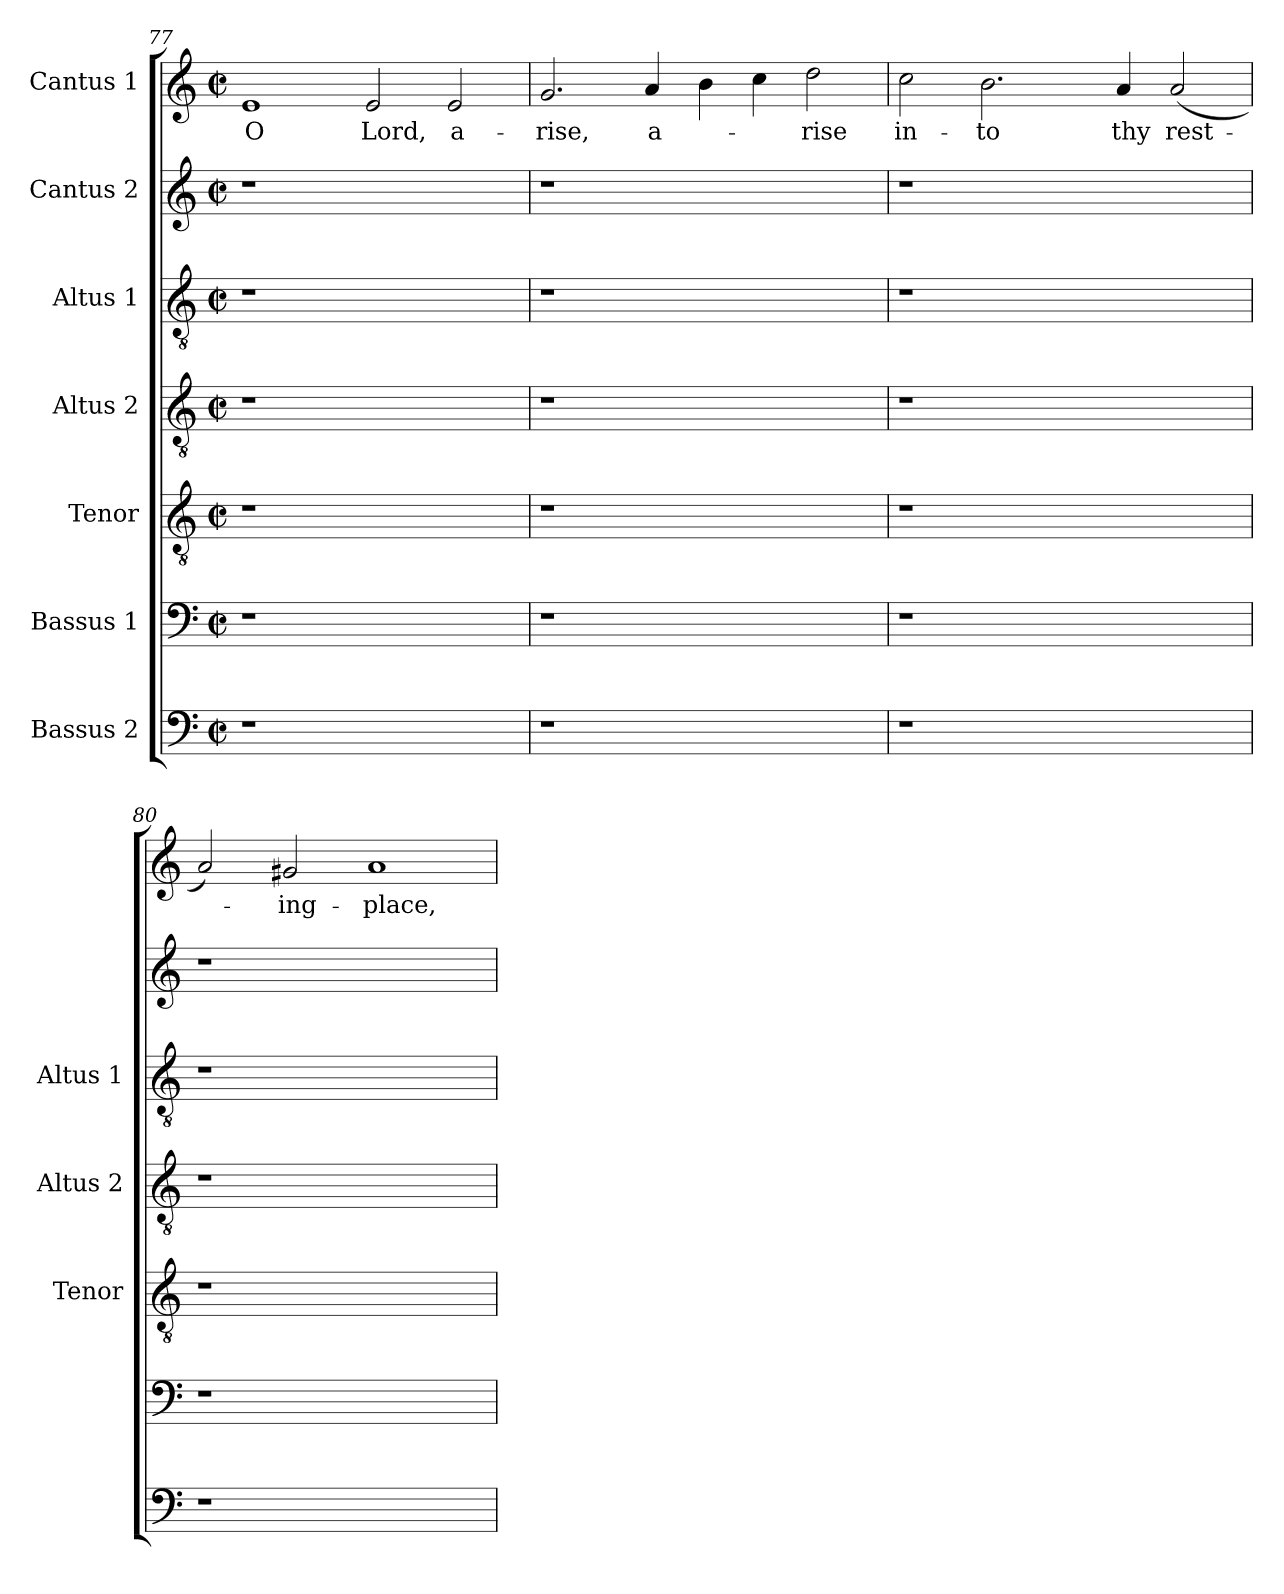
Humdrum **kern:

**kern	**kern	**kern	**kern	**kern	**kern	**kern	**text
*part7	*part6	*part5	*part4	*part3	*part2	*part1	*part1
*staff7	*staff6	*staff5	*staff4	*staff3	*staff2	*staff1	*staff1
*I"Bassus 2	*I"Bassus 1	*I"Tenor	*I"Altus 2	*I"Altus 1	*I"Cantus 2	*I"Cantus 1	*
*	*	*I'Tenor	*I'Altus 2	*I'Altus 1	*	*	*
*clefF4	*clefF4	*clefGv2	*clefGv2	*clefGv2	*clefG2	*clefG2	*
*k[]	*k[]	*k[]	*k[]	*k[]	*k[]	*k[]	*
*C:	*C:	*C:	*C:	*C:	*C:	*C:	*
*M2/2	*M2/2	*M2/2	*M2/2	*M2/2	*M2/2	*M2/2	*
*met(c|)	*met(c|)	*met(c|)	*met(c|)	*met(c|)	*met(c|)	*met(c|)	*
=77	=77	=77	=77	=77	=77	=77	=77
!	!	!	!	!	!	!	!LO:LY:b
1r	1r	1r	1r	1r	1r	1e	O
!	!	!	!	!	!	!	!LO:LY:b
1ryy	1ryy	1ryy	1ryy	1ryy	1ryy	2e/	Lord,
!	!	!	!	!	!	!	!LO:LY:b
.	.	.	.	.	.	2e/	a-
=78	=78	=78	=78	=78	=78	=78	=78
!	!	!	!	!	!	!	!LO:LY:b
1r	1r	1r	1r	1r	1r	2.g/	-rise,
!	!	!	!	!	!	!	!LO:LY:b
.	.	.	.	.	.	4a/	a-
1ryy	1ryy	1ryy	1ryy	1ryy	1ryy	4b\	.
.	.	.	.	.	.	4cc\	.
!	!	!	!	!	!	!	!LO:LY:b
.	.	.	.	.	.	2dd\	-rise
=79	=79	=79	=79	=79	=79	=79	=79
!	!	!	!	!	!	!	!LO:LY:b
1r	1r	1r	1r	1r	1r	2cc\	in-
!	!	!	!	!	!	!	!LO:LY:b
.	.	.	.	.	.	2.b\	-to
1ryy	1ryy	1ryy	1ryy	1ryy	1ryy	.	.
!	!	!	!	!	!	!	!LO:LY:b
.	.	.	.	.	.	4a/	thy
!	!	!	!	!	!	!	!LO:LY:b
.	.	.	.	.	.	(<2a/	rest-
=80	=80	=80	=80	=80	=80	=80	=80
1r	1r	1r	1r	1r	1r	2a/)	.
!	!	!	!	!	!	!	!LO:LY:b
.	.	.	.	.	.	2g#X/	-ing-
!	!	!	!	!	!	!	!LO:LY:b:rj
1ryy	1ryy	1ryy	1ryy	1ryy	1ryy	1a	-place,
=	=	=	=	=	=	=	=
*-	*-	*-	*-	*-	*-	*-	*-
